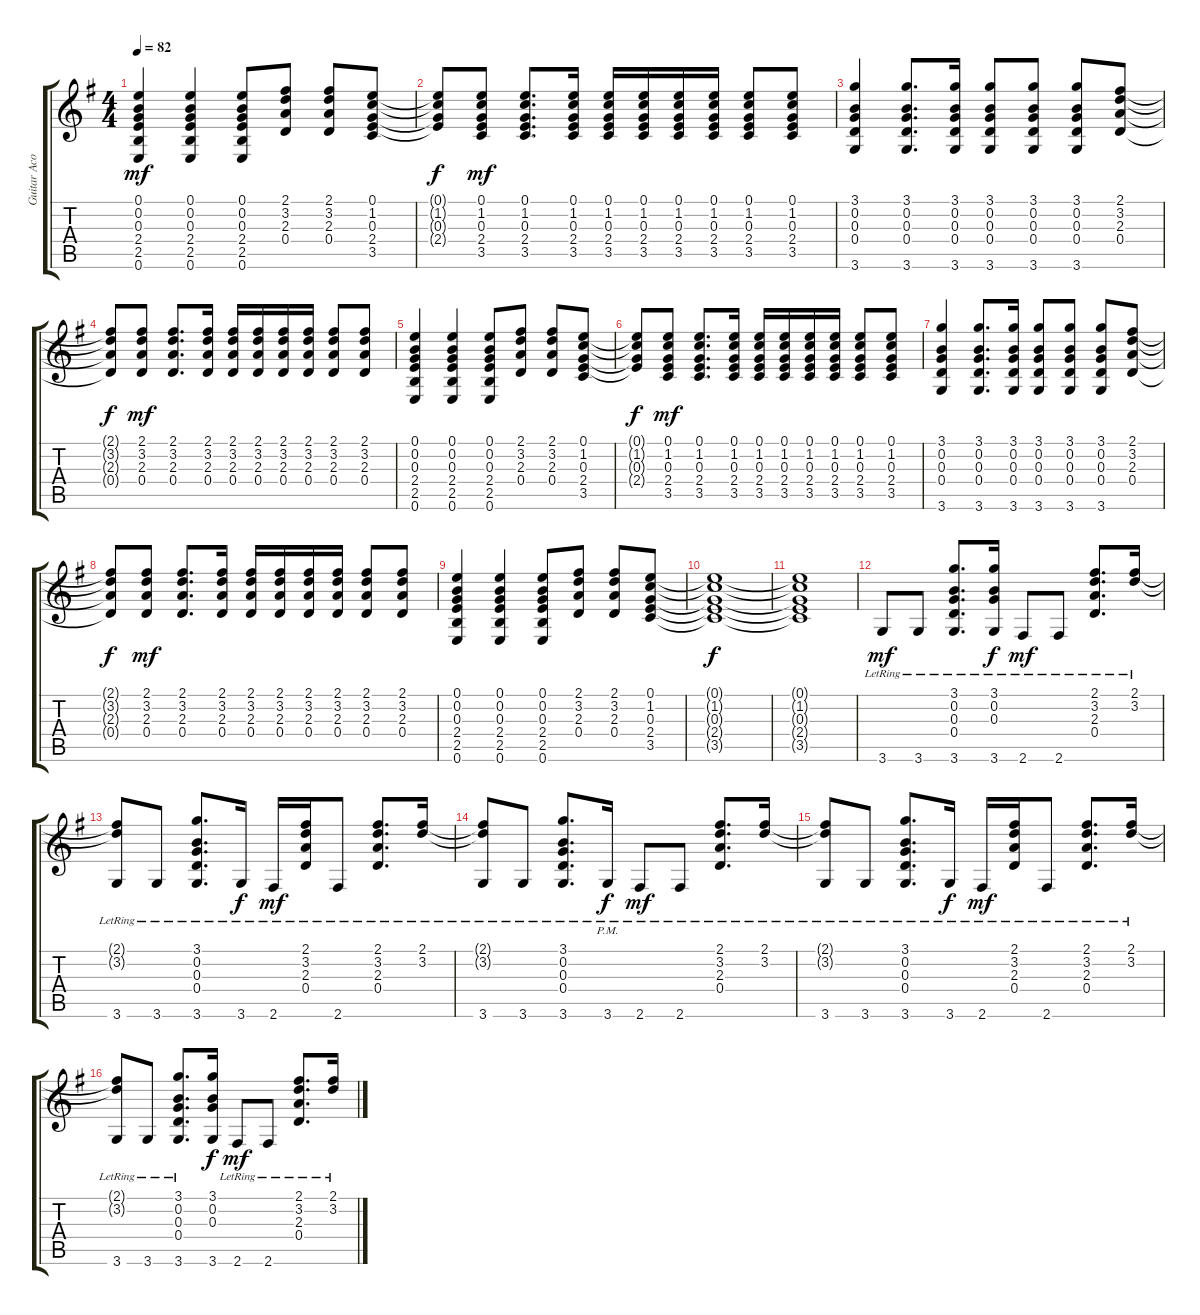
\track ("Guitar Acoustic 1" "Guitar Aco") {instrument acousticguitarsteel}
\staff {score tabs}
\tuning (E4 B3 G3 D3 A2 E2) {hide}
\ts (4 4)
\tempo 82
\clef g2
\ks eminor
(0.1 0.2 0.3 2.4 2.5 0.6).4{dy mf} (0.1 0.2 0.3 2.4 2.5 0.6).4 (0.1 0.2 0.3 2.4 2.5 0.6).8 (2.1 3.2 2.3 0.4).8 (2.1 3.2 2.3 0.4).8 (0.1 1.2 0.3 2.4 3.5).8 |
(0.1{t} 1.2{t} 0.3{t} 2.4{t}).8{dy f} (0.1 1.2 0.3 2.4 3.5).8{dy mf} (0.1 1.2 0.3 2.4 3.5).8{d} (0.1 1.2 0.3 2.4 3.5).16 (0.1 1.2 0.3 2.4 3.5).16 (0.1 1.2 0.3 2.4 3.5).16 (0.1 1.2 0.3 2.4 3.5).16 (0.1 1.2 0.3 2.4 3.5).16 (0.1 1.2 0.3 2.4 3.5).8 (0.1 1.2 0.3 2.4 3.5).8 |
(3.1 0.2 0.3 0.4 3.6).4 (3.1 0.2 0.3 0.4 3.6).8{d} (3.1 0.2 0.3 0.4 3.6).16 (3.1 0.2 0.3 0.4 3.6).8 (3.1 0.2 0.3 0.4 3.6).8 (3.1 0.2 0.3 0.4 3.6).8 (2.1 3.2 2.3 0.4).8 |
(2.1{t} 3.2{t} 2.3{t} 0.4{t}).8{dy f} (2.1 3.2 2.3 0.4).8{dy mf} (2.1 3.2 2.3 0.4).8{d} (2.1 3.2 2.3 0.4).16 (2.1 3.2 2.3 0.4).16 (2.1 3.2 2.3 0.4).16 (2.1 3.2 2.3 0.4).16 (2.1 3.2 2.3 0.4).16 (2.1 3.2 2.3 0.4).8 (2.1 3.2 2.3 0.4).8 |
(0.1 0.2 0.3 2.4 2.5 0.6).4 (0.1 0.2 0.3 2.4 2.5 0.6).4 (0.1 0.2 0.3 2.4 2.5 0.6).8 (2.1 3.2 2.3 0.4).8 (2.1 3.2 2.3 0.4).8 (0.1 1.2 0.3 2.4 3.5).8 |
(0.1{t} 1.2{t} 0.3{t} 2.4{t}).8{dy f} (0.1 1.2 0.3 2.4 3.5).8{dy mf} (0.1 1.2 0.3 2.4 3.5).8{d} (0.1 1.2 0.3 2.4 3.5).16 (0.1 1.2 0.3 2.4 3.5).16 (0.1 1.2 0.3 2.4 3.5).16 (0.1 1.2 0.3 2.4 3.5).16 (0.1 1.2 0.3 2.4 3.5).16 (0.1 1.2 0.3 2.4 3.5).8 (0.1 1.2 0.3 2.4 3.5).8 |
(3.1 0.2 0.3 0.4 3.6).4 (3.1 0.2 0.3 0.4 3.6).8{d} (3.1 0.2 0.3 0.4 3.6).16 (3.1 0.2 0.3 0.4 3.6).8 (3.1 0.2 0.3 0.4 3.6).8 (3.1 0.2 0.3 0.4 3.6).8 (2.1 3.2 2.3 0.4).8 |
(2.1{t} 3.2{t} 2.3{t} 0.4{t}).8{dy f} (2.1 3.2 2.3 0.4).8{dy mf} (2.1 3.2 2.3 0.4).8{d} (2.1 3.2 2.3 0.4).16 (2.1 3.2 2.3 0.4).16 (2.1 3.2 2.3 0.4).16 (2.1 3.2 2.3 0.4).16 (2.1 3.2 2.3 0.4).16 (2.1 3.2 2.3 0.4).8 (2.1 3.2 2.3 0.4).8 |
(0.1 0.2 0.3 2.4 2.5 0.6).4 (0.1 0.2 0.3 2.4 2.5 0.6).4 (0.1 0.2 0.3 2.4 2.5 0.6).8 (2.1 3.2 2.3 0.4).8 (2.1 3.2 2.3 0.4).8 (0.1 1.2 0.3 2.4 3.5).8 |
(0.1{t} 1.2{t} 0.3{t} 2.4{t} 3.5{t}).1{dy f} |
(0.1{t} 1.2{t} 0.3{t} 2.4{t} 3.5{t}).1 |
3.6{lr}.8{dy mf} 3.6{lr}.8 (3.1{lr} 0.2{lr} 0.3{lr} 0.4{lr} 3.6{lr}).8{d} (3.1 0.2 0.3 3.6{lr}).16{dy f} 2.6{lr}.8{dy mf} 2.6{lr}.8 (2.1{lr} 3.2{lr} 2.3{lr} 0.4{lr}).8{d} (2.1{lr} 3.2{lr}).16 |
(2.1{t} 3.2{t} 3.6{lr}).8 3.6{lr}.8 (3.1{lr} 0.2{lr} 0.3{lr} 0.4{lr} 3.6{lr}).8{d} 3.6{lr}.16{dy f} 2.6{lr}.16{dy mf} (2.1{lr} 3.2{lr} 2.3{lr} 0.4{lr}).16 2.6{lr}.8 (2.1{lr} 3.2{lr} 2.3{lr} 0.4{lr}).8{d} (2.1{lr} 3.2{lr}).16 |
(2.1{t} 3.2{t} 3.6{lr}).8 3.6{lr}.8 (3.1{lr} 0.2{lr} 0.3{lr} 0.4{lr} 3.6{lr}).8{d} 3.6{pm lr}.16{dy f} 2.6{lr}.8{dy mf} 2.6{lr}.8 (2.1{lr} 3.2{lr} 2.3{lr} 0.4{lr}).8{d} (2.1{lr} 3.2{lr}).16 |
(2.1{t} 3.2{t} 3.6{lr}).8 3.6{lr}.8 (3.1{lr} 0.2{lr} 0.3{lr} 0.4{lr} 3.6{lr}).8{d} 3.6{lr}.16{dy f} 2.6{lr}.16{dy mf} (2.1{lr} 3.2{lr} 2.3{lr} 0.4{lr}).16 2.6{lr}.8 (2.1{lr} 3.2{lr} 2.3{lr} 0.4{lr}).8{d} (2.1{lr} 3.2{lr}).16 |
(2.1{t} 3.2{t} 3.6{lr}).8 3.6{lr}.8 (3.1{lr} 0.2{lr} 0.3{lr} 0.4{lr} 3.6{lr}).8{d} (3.1 0.2 0.3 3.6).16{dy f} 2.6{lr}.8{dy mf} 2.6{lr}.8 (2.1{lr} 3.2{lr} 2.3{lr} 0.4{lr}).8{d} (2.1{lr} 3.2{lr}).16
